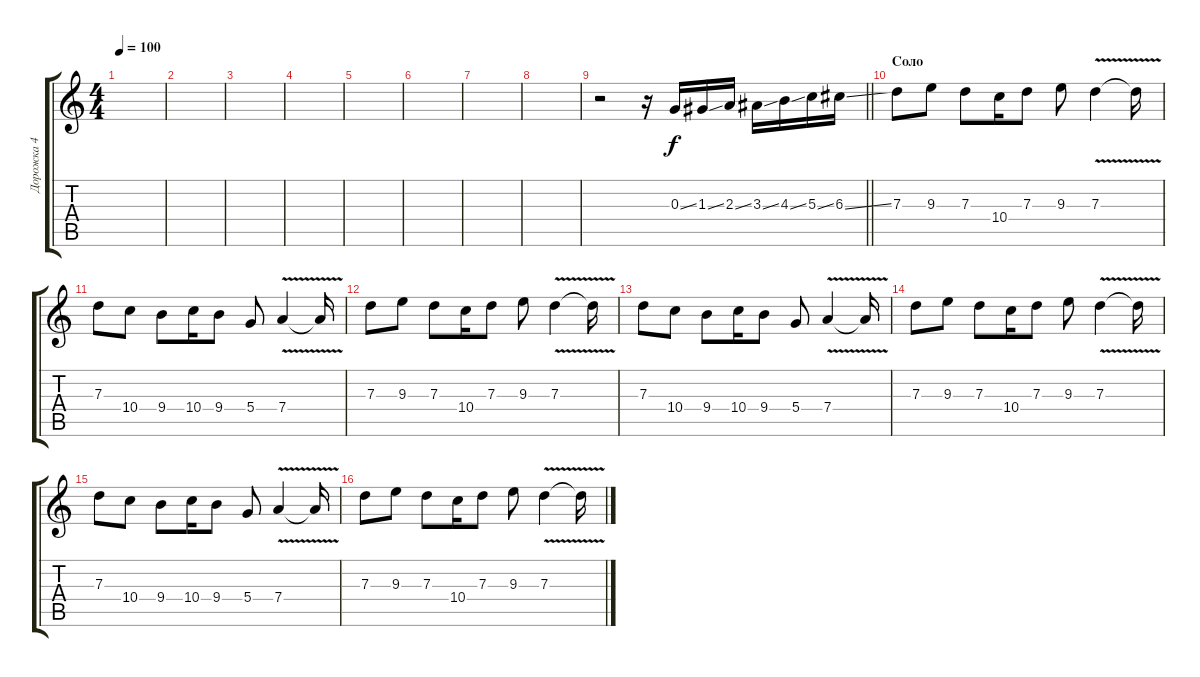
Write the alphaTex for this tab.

\track ("Дорожка 4" "Дорожка 4") {instrument overdrivenguitar}
\staff {score tabs}
\tuning (E4 B3 G3 D3 A2 E2) {hide}
\ts (4 4)
\tempo 100
\clef g2
\ks c
|
|
|
|
|
|
|
|
\barLineRight lightlight
r.2 r.16 0.3{ss}.16 1.3{ss}.16 2.3{ss}.16 3.3{ss}.16 4.3{ss}.16 5.3{ss}.16 6.3{ss}.16 |
\section ("" "Соло")
7.3.8 9.3.8 7.3.8 10.4.16 7.3.8 9.3.8 7.3{v}.4 7.3{t}.16 |
7.3.8 10.4.8 9.4.8 10.4.16 9.4.8 5.4.8 7.4{v}.4 7.4{t}.16 |
7.3.8 9.3.8 7.3.8 10.4.16 7.3.8 9.3.8 7.3{v}.4 7.3{t}.16 |
7.3.8 10.4.8 9.4.8 10.4.16 9.4.8 5.4.8 7.4{v}.4 7.4{t}.16 |
7.3.8 9.3.8 7.3.8 10.4.16 7.3.8 9.3.8 7.3{v}.4 7.3{t}.16 |
7.3.8 10.4.8 9.4.8 10.4.16 9.4.8 5.4.8 7.4{v}.4 7.4{t}.16 |
7.3.8 9.3.8 7.3.8 10.4.16 7.3.8 9.3.8 7.3{v}.4 7.3{t}.16
